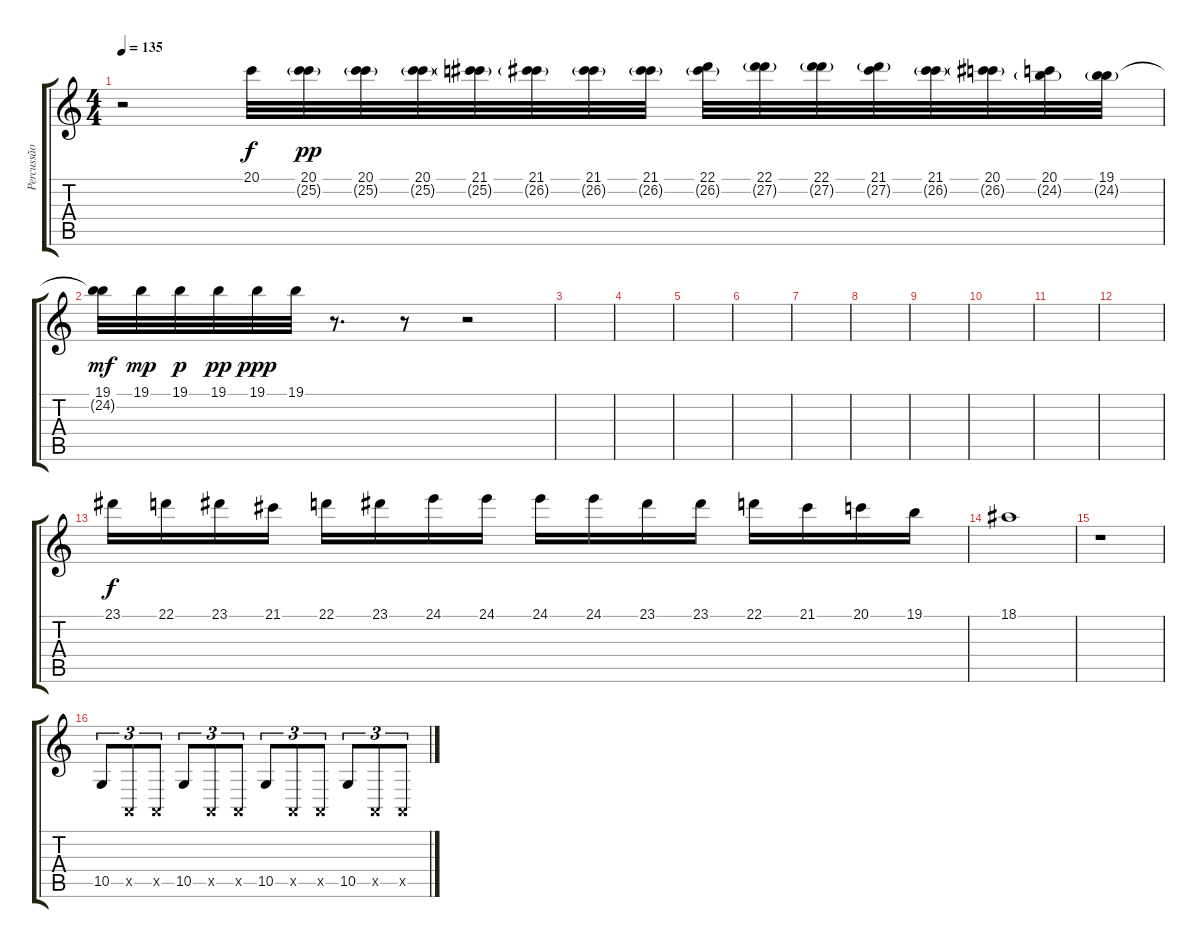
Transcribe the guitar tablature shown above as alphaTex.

\track ("Percussão" "Percussão") {instrument shamisen}
\staff {score tabs}
\tuning (E4 B3 G3 D3 A2 E2) {hide}
\ts (4 4)
\tempo 135
\clef g2
\ks c
r.2{dy f volume 8 instrument agogo} 20.1.32 (20.1 25.2{g}).32{dy pp} (20.1 25.2{g}).32 (20.1 25.2{g}).32 (21.1 25.2{g}).32 (21.1 26.2{g}).32 (21.1 26.2{g}).32 (21.1 26.2{g}).32 (22.1 26.2{g}).32 (22.1 27.2{g}).32 (22.1 27.2{g}).32 (21.1 27.2{g}).32 (21.1 26.2{g}).32 (20.1 26.2{g}).32 (20.1 24.2{g}).32 (19.1 24.2{g}).32 |
(19.1 24.2{t}).32{dy mf} 19.1.32{dy mp} 19.1.32{dy p} 19.1.32{dy pp} 19.1.32{dy ppp} 19.1.32 r.8{d} r.8 r.2 |
|
|
|
|
|
|
|
|
|
|
23.1.16{dy f volume 6 instrument agogo} 22.1.16 23.1.16 21.1.16 22.1.16 23.1.16 24.1.16 24.1.16 24.1.16 24.1.16 23.1.16 23.1.16 22.1.16 21.1.16 20.1.16 19.1.16 |
18.1.1 |
r.1 |
10.5.8{tu (3 2) volume 13 instrument shamisen} 0.5{x}.8{tu (3 2)} 0.5{x}.8{tu (3 2)} 10.5.8{tu (3 2)} 0.5{x}.8{tu (3 2)} 0.5{x}.8{tu (3 2)} 10.5.8{tu (3 2)} 0.5{x}.8{tu (3 2)} 0.5{x}.8{tu (3 2)} 10.5.8{tu (3 2)} 0.5{x}.8{tu (3 2)} 0.5{x}.8{tu (3 2)}
